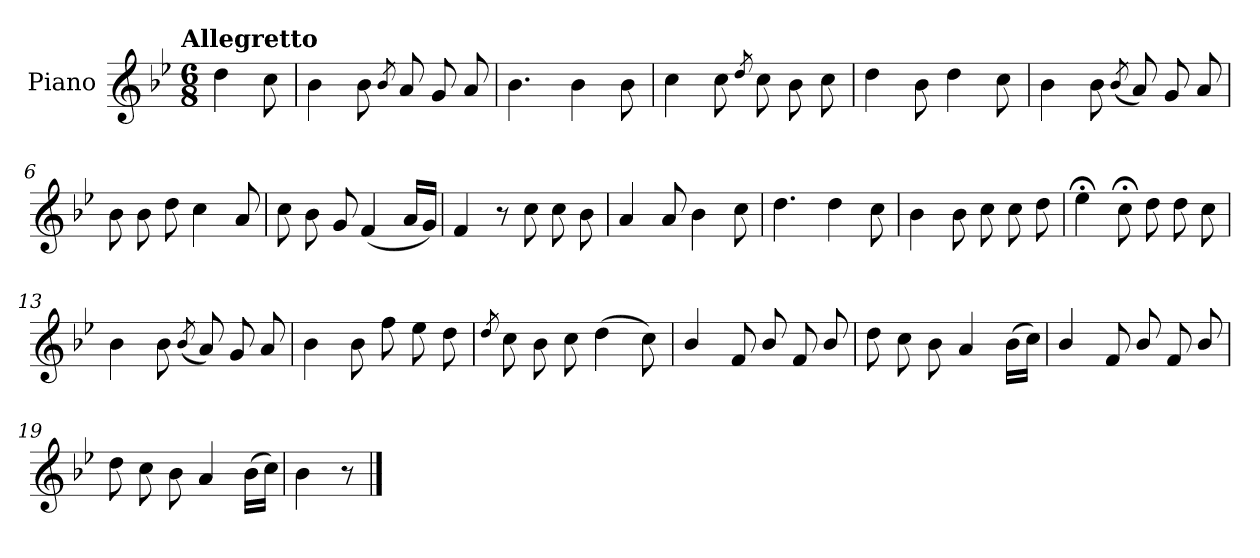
**kern
*part1
*staff1
*I"Piano
*I'Pno.
*clefG2
*k[b-e-]
!!LO:TX:omd:t=Allegretto
*M6/8
*MM116
=
4dd\
8cc\
=1
4b-\
8b-\
8qb-/
8a/
8g/
8a/
=2
4.b-\
4b-\
8b-\
=3
4cc\
8cc\
8qdd/
8cc\
8b-\
8cc\
!!LO:LB:g=z
=4
4dd\
8b-\
4dd\
8cc\
=5
4b-\
8b-\
(<8qb-/
8a/)
8g/
8a/
=6
8b-\
8b-\
8dd\
4cc\
8a/
=7
8cc\
8b-\
8g/
(<4f/
16a/LL
16g/JJ)
=8
4f/
8r
8cc\
8cc\
8b-\
!!LO:LB:g=z
=9
4a/
8a/
4b-\
8cc\
=10
4.dd\
4dd\
8cc\
=11
4b-\
8b-\
8cc\
8cc\
8dd\
=12
4ee-;<\
8cc;<\
8dd\
8dd\
8cc\
!!LO:LB:g=z
=13
4b-\
8b-\
(<8qb-/
8a/)
8g/
8a/
=14
4b-\
8b-\
8ff\
8ee-\
8dd\
=15
8qdd/
8cc\
8b-\
8cc\
(>4dd\
8cc\)
=16
4b-/
8f/
8b-/
8f/
8b-/
!!LO:LB:g=z
=17
8dd\
8cc\
8b-\
4a/
(>16b-\LL
16cc\JJ)
=18
4b-/
8f/
8b-/
8f/
8b-/
=19
8dd\
8cc\
8b-\
4a/
(>16b-\LL
16cc\JJ)
=20
4b-\
8r
==
*-
